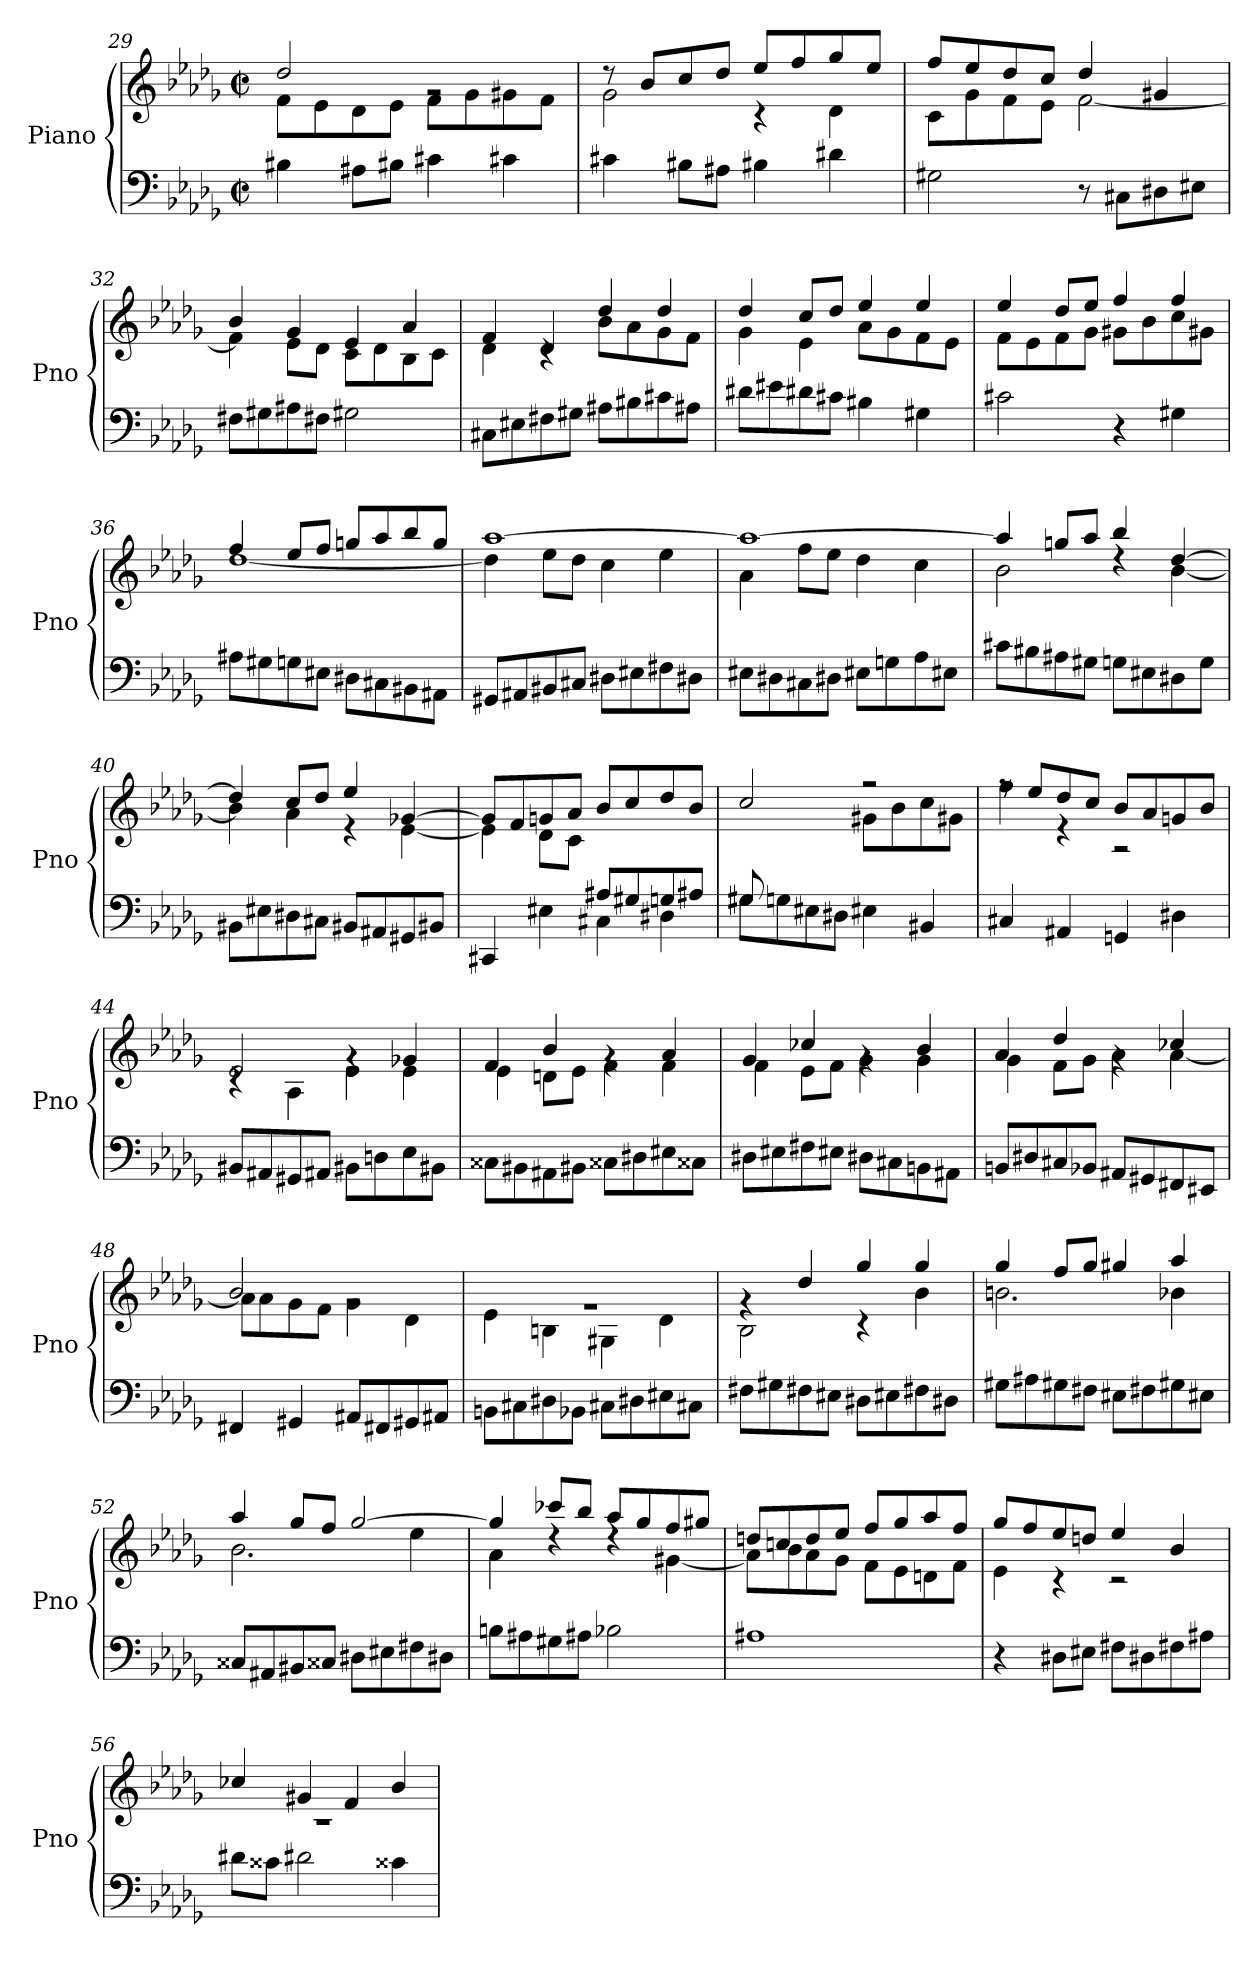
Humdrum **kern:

**kern	**kern
*part1	*part1
*staff2	*staff1
*I"Piano	*
*I'Pno	*
*clefF4	*clefG2
*k[b-e-a-d-g-]	*k[b-e-a-d-g-]
*M2/2	*M2/2
*met(c|)	*met(c|)
=29	=29
*	*^
4B#Xi\	2dd-/	8f\L
.	.	8e-\
8A#Xi\L	.	8d-\
8B#Xi\J	.	8e-\J
4c#Xi\	2rg	8f\L
.	.	8g-\
4c#Xi\	.	8g#Xi\
.	.	8f\J
=30	=30	=30
4c#Xi\	8r	2g-\
.	8b-/L	.
8B#Xi\L	8cc/	.
8A#Xi\J	8dd-/J	.
4B#Xi\	8ee-/L	4r
.	8ff/	.
4d#Xi\	8gg-/	4d-\
.	8ee-/J	.
!!LO:LB:g=z	!!
=31	=31	=31
2G#Xi\	8ff/L	8c\L
.	8ee-/	8g-\
.	8dd-/	8f\
.	8cc/J	8e-\J
8r	4dd-/	[2f\
8C#Xi\L	.	.
8D#Xi\	4g#Xi/	.
8E#Xi\J	.	.
=32	=32	=32
8F#Xi\L	4b-/	4f\]
8G#Xi\	.	.
8A#Xi\	4g-/	8e-\L
8F#Xi\J	.	8d-\J
2G#Xi\	4e-/	8c\L
.	.	8d-\
.	4a-/	8B-\
.	.	8c\J
=33	=33	=33
8C#Xi\L	4f/	4d-\
8E#Xi\	.	.
8F#Xi\	4d-/	4rc
8G#Xi\J	.	.
8A#Xi\L	4dd-/	8b-\L
8B#Xi\	.	8a-\
8c#Xi\	4dd-/	8g-\
8A#Xi\J	.	8f\J
=34	=34	=34
8d#Xi\L	4dd-/	4g-\
8e#Xi\	.	.
8d#Xi\	8cc/L	4e-\
8c#Xi\J	8dd-/J	.
4B#Xi\	4ee-/	8a-\L
.	.	8g-\
4G#Xi\	4ee-/	8f\
.	.	8e-\J
=35	=35	=35
2c#Xi\	4ee-/	8f\L
.	.	8e-\
.	8dd-/L	8f\
.	8ee-/J	8g-\J
4r	4ff/	8g#Xi\L
.	.	8b-\
4G#Xi\	4ff/	8cc\
.	.	8g#Xi\J
!!LO:LB:g=z	!!
=36	=36	=36
8A#Xi\L	4ff/	[1dd-
8G#Xi\	.	.
8Gn\	8ee-/L	.
8E#Xi\J	8ff/J	.
8D#Xi\L	8ggn/L	.
8C#Xi\	8aa-/	.
8BB#Xi\	8bb-/	.
8AA#Xi\J	8gg/J	.
=37	=37	=37
8GG#Xi/L	[1aa-	4dd-\]
8AA#Xi/	.	.
8BB#Xi/	.	8ee-\L
8C#Xi/J	.	8dd-\J
8D#Xi\L	.	4cc\
8E#Xi\	.	.
8F#Xi\	.	4ee-\
8D#Xi\J	.	.
=38	=38	=38
8E#Xi\L	1aa-_	4a-\
8D#Xi\	.	.
8C#Xi\	.	8ff\L
8D#Xi\J	.	8ee-\J
8E#Xi\L	.	4dd-\
8Gn\	.	.
8A-\	.	4cc\
8E#Xi\J	.	.
=39	=39	=39
8c#Xi\L	4aa-/]	2b-\
8B#Xi\	.	.
8A#Xi\	8ggn/L	.
8G#Xi\J	8aa-/J	.
8Gn\L	4bb-/	4rdd
8E#Xi\	.	.
8D#Xi\	[4dd-/	[4b-\
8G\J	.	.
=40	=40	=40
8BB#Xi\L	4dd-/]	4b-\]
8E#Xi\	.	.
8D#Xi\	8cc/L	4a-\
8C#Xi\J	8dd-/J	.
8BB#Xi/L	4ee-/	4r
8AA#Xi/	.	.
8GG#Xi/	[4g-X/	[4e-\
8BB#Xi/J	.	.
!!LO:LB:g=z
=41	=41	=41
*^	*	*^
*	*^	*	*	*
2ryy	4CC#Xi/	2ryy	8g-/L]	4e-\]	2ryy
.	.	.	8f/	.	.
.	4E#Xi\	.	8gn/	8d-\L	.
.	.	.	8a-/J	8c\J	.
2ryy	8A#Xi/L	4C#Xi\	8b-/L	2ryy	2ryy
.	8G#Xi/	.	8cc/	.	.
.	8Gn/	4D#Xi\	8dd-/	.	.
.	8A#Xi/J	.	8b-/J	.	.
*	*v	*v	*	*	*
*	*	*	*v	*v
=42	=42	=42	=42
8G#Xi/L	8G#Xi\L	2cc/	8ryy
2..ryy	8Gn\	.	8e-\
.	8E#Xi\	.	8f\
.	8D#Xi\J	.	8gn\J
.	4E#Xi\	2r	8g#Xi\L
.	.	.	8b-\
.	4BB#Xi/	.	8cc\
.	.	.	8g#Xi\J
*v	*v	*	*
=43	=43	=43
4C#Xi/	8rff	4ff\
.	8ee-/L	.
4AA#Xi/	8dd-/	4r
.	8cc/J	.
4GGn/	8b-/L	2r
.	8a-/	.
4D#Xi\	8gn/	.
.	8b-/J	.
=44	=44	=44
8BB#Xi/L	2e-/	4rc
8AA#Xi/	.	.
8GG#Xi/	.	4A-\
8AA#Xi/J	.	.
8BB#Xi\L	4rg	4e-\
8Dn\	.	.
8E-\	4g-X/	4e-\
8BB#Xi\J	.	.
=45	=45	=45
8C##Xi\L	4f/	4e-\
8BB#Xi\	.	.
8AA#Xi\	4b-/	8dn\L
8BB#Xi\J	.	8e-\J
8C##Xi\L	4rg	4f\
8D#Xi\	.	.
8E#Xi\	4a-/	4f\
8C##Xi\J	.	.
!!LO:LB:g=z	!!
=46	=46	=46
8D#Xi\L	4g-/	4f\
8E#Xi\	.	.
8F#Xi\	4cc-X/	8e-\L
8E#Xi\J	.	8f\J
8D#Xi\L	4rg	4g-\
8C#Xi\	.	.
8BBni\	4b-/	4g-\
8AA#Xi\J	.	.
=47	=47	=47
8BBni/L	4a-/	4g-\
8D#Xi/	.	.
8C#Xi/	4dd-/	8f\L
8BB-i/J	.	8g-\J
8AA#Xi/L	4rg	4a-\
8GG#Xi/	.	.
8FF#Xi/	4cc-X/	[4a-\
8EE#Xi/J	.	.
=48	=48	=48
4FF#Xi/	2b-/	8a-\L]
.	.	8a-\
4GG#Xi/	.	8g-\
.	.	8f\J
8AA#Xi/L	2rg	4g-\
8FF#Xi/	.	.
8GG#Xi/	.	4d-\
8AA#Xi/J	.	.
=49	=49	=49
8BBni\L	1rg	4e-\
8C#Xi\	.	.
8D#Xi\	.	4Bni\
8BB-i\J	.	.
8C#Xi\L	.	4G#Xi\
8D#Xi\	.	.
8E#Xi\	.	4d-\
8C#Xi\J	.	.
=50	=50	=50
8F#Xi\L	4rg	2B-\
8G#Xi\	.	.
8F#Xi\	4dd-/	.
8E#Xi\J	.	.
8D#Xi\L	4gg-/	4r
8E#Xi\	.	.
8F#Xi\	4gg-/	4b-\
8D#Xi\J	.	.
!!LO:LB:g=z	!!
=51	=51	=51
8G#Xi\L	4gg-/	2.bni\
8A#Xi\	.	.
8G#Xi\	8ff/L	.
8F#Xi\J	8gg-/J	.
8E#Xi\L	4gg#Xi/	.
8F#Xi\	.	.
8G#Xi\	4aa-/	4b-i\
8E#Xi\J	.	.
=52	=52	=52
8C##Xi/L	4aa-/	2.b-\
8AA#Xi/	.	.
8BB#Xi/	8gg-/L	.
8C##Xi/J	8ff/J	.
8D#Xi\L	[2gg-/	.
8E#Xi\	.	.
8F#Xi\	.	4ee-\
8D#Xi\J	.	.
=53	=53	=53
8Bni\L	4gg-/]	4a-\
8A#Xi\	.	.
8G#Xi\	8ccc-X/L	4rdd
8A#Xi\J	8bb-/J	.
2B-i\	8aa-/L	4rdd
.	8gg-/	.
.	8ff/	[4g#Xi\
.	8gg#Xi/J	.
=54	=54	=54
1A#Xi	8ddn/L	8a-\L]
.	8ccn/	8b-\
.	8dd/	8a-\
.	8ee-/J	8g-\J
.	8ff/L	8f\L
.	8gg-/	8e-\
.	8aa-/	8dn\
.	8ff/J	8f\J
=55	=55	=55
4r	8gg-/L	4e-\
.	8ff/	.
8D#Xi\L	8ee-/	4r
8E#Xi\J	8ddn/J	.
8F#Xi\L	4ee-/	2r
8D#Xi\	.	.
8F#Xi\	4b-/	.
8A#Xi\J	.	.
!!LO:PB:g=z	!!
=56	=56	=56
8d#Xi\L	4cc-X/	1r
8c##Xi\J	.	.
2d#Xi\	4g#Xi/	.
.	4f/	.
4c##Xi\	4b-/	.
*	*v	*v
=	=
*-	*-
